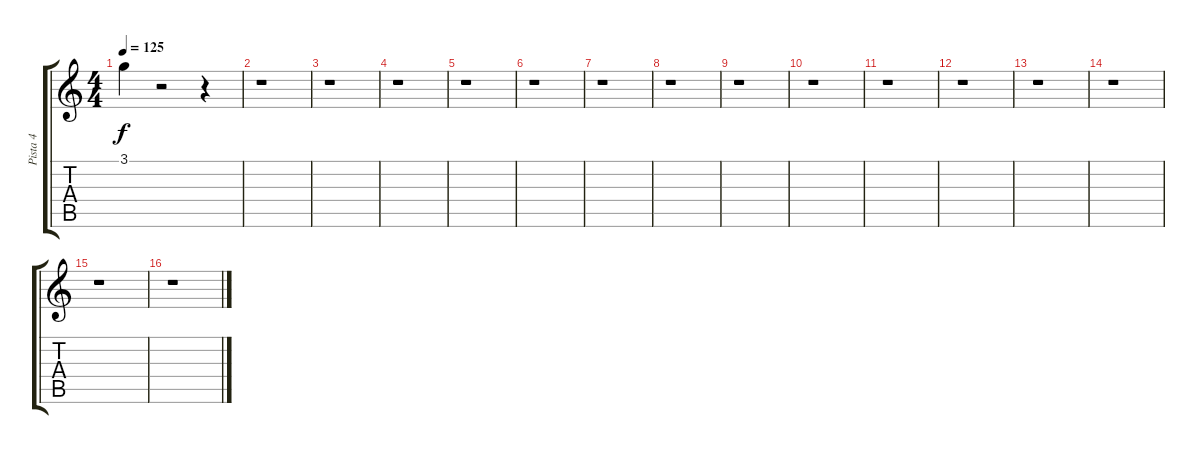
\track ("Pista 4" "Pista 4") {instrument acousticguitarnylon}
\staff {score tabs}
\tuning (E4 B3 G3 D3 A2 E2) {hide}
\ts (4 4)
\tempo 125
\clef g2
\ks c
3.1{t}.4{dy f} r.2 r.4 |
r.1 |
r.1 |
r.1 |
r.1 |
r.1 |
r.1 |
r.1 |
r.1 |
r.1 |
r.1 |
r.1 |
r.1 |
r.1 |
r.1 |
r.1
